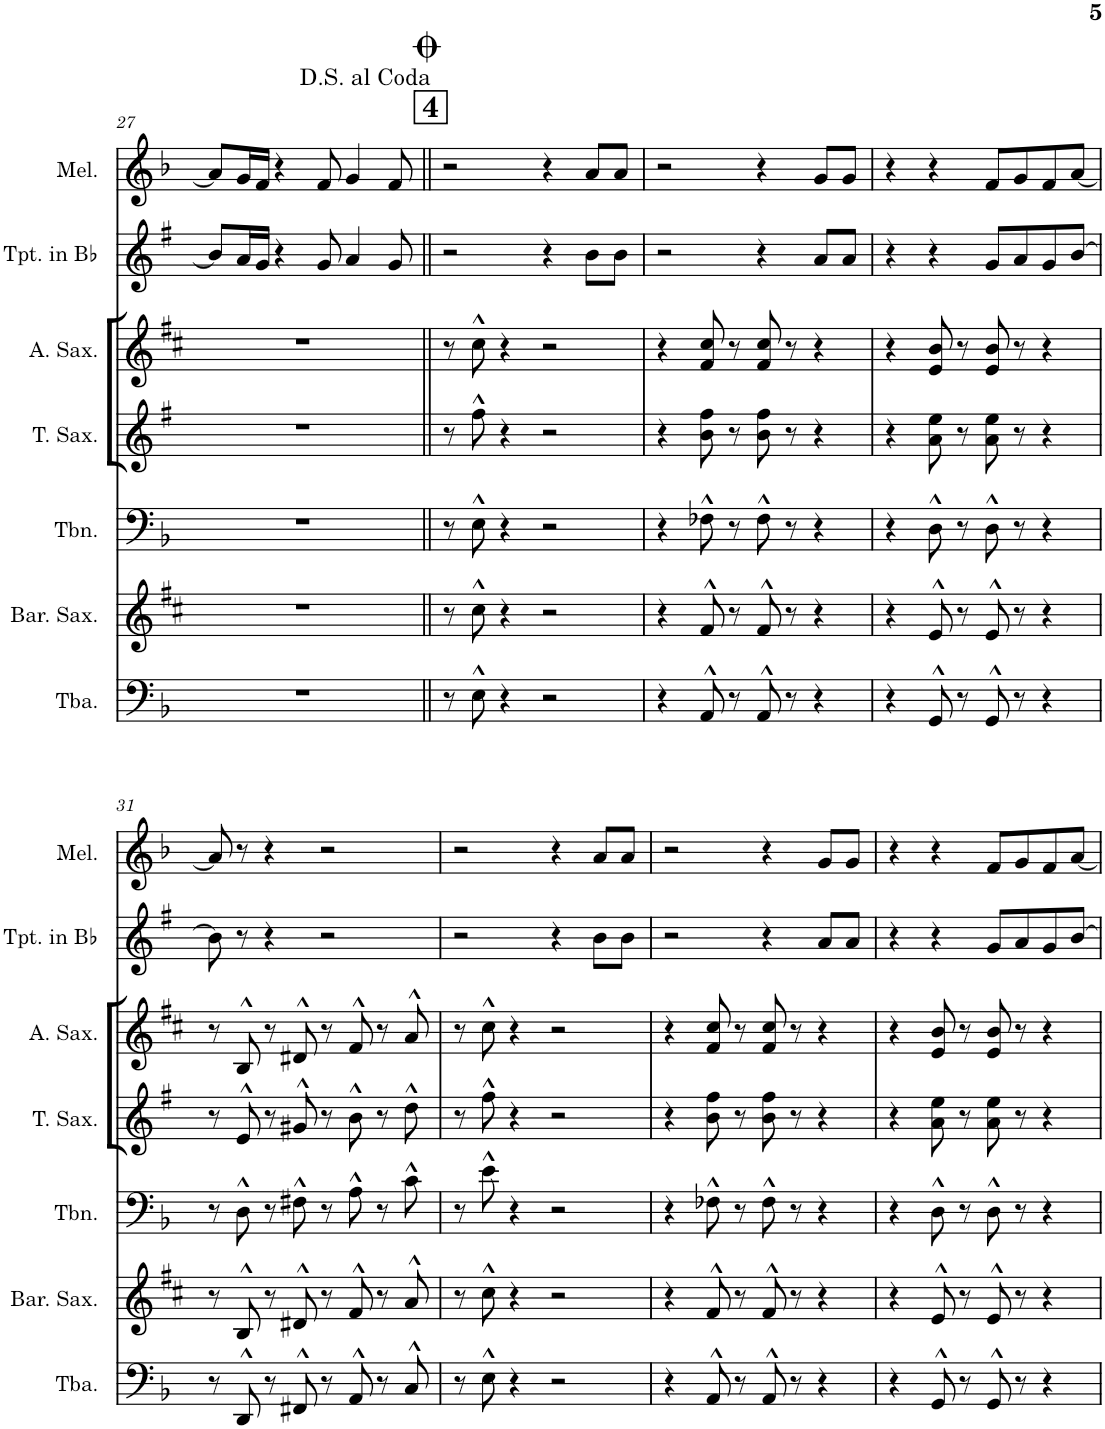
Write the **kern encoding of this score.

**kern	**kern	**kern	**kern	**kern	**kern	**kern
*part7	*part6	*part5	*part4	*part3	*part2	*part1
*staff7	*staff6	*staff5	*staff4	*staff3	*staff2	*staff1
*I"Tuba	*I"Baritone Saxophone	*I"Trombone	*I"Tenor Saxophone	*I"Alto Saxophone	*I"Trumpet in Bb	*I"Melodica
*I'Tba.	*I'Bar. Sax.	*I'Tbn.	*I'T. Sax.	*I'A. Sax.	*I'Tpt. in Bb	*I'Mel.
!!LO:PB:g=z
*clefF4	*clefG2	*clefF4	*clefG2	*clefG2	*clefG2	*clefG2
*	*Trd12c21	*	*Trd8c14	*Trd5c9	*Trd1c2	*
*k[b-]	*k[f#c#]	*k[b-]	*k[f#]	*k[f#c#]	*k[f#]	*k[b-]
*M4/4	*M4/4	*M4/4	*M4/4	*M4/4	*M4/4	*M4/4
=27	=27	=27	=27	=27	=27	=27
1r	1r	1r	1r	1r	8b/L]	8a/L]
.	.	.	.	.	16a/L	16g/L
.	.	.	.	.	16g/JJ	16f/JJ
.	.	.	.	.	4r	4r
.	.	.	.	.	8g/	8f/
.	.	.	.	.	4a/	4g/
.	.	.	.	.	8g/	8f/
!!LO:REH:place=s1:a:B:cj:fs=14:t=4
=28||	=28||	=28||	=28||	=28||	=28||	=28||
8r	8r	8r	8r	8r	2r	2r
8E^^\	8cc#^^\	8E^^\	8ff#^^\	8cc#^^\	.	.
4r	4r	4r	4r	4r	.	.
2r	2r	2r	2r	2r	4r	4r
.	.	.	.	.	8b\L	8a/L
.	.	.	.	.	8b\J	8a/J
=29	=29	=29	=29	=29	=29	=29
4r	4r	4r	4r	4r	2r	2r
8AA^^/	8f#^^/	8F-X^^\	8b\ 8ff#\	8f#/ 8cc#/	.	.
8r	8r	8r	8r	8r	.	.
8AA^^/	8f#^^/	8F-^^\	8b\ 8ff#\	8f#/ 8cc#/	4r	4r
8r	8r	8r	8r	8r	.	.
4r	4r	4r	4r	4r	8a/L	8g/L
.	.	.	.	.	8a/J	8g/J
=30	=30	=30	=30	=30	=30	=30
4r	4r	4r	4r	4r	4r	4r
8GG^^/	8e^^/	8D^^\	8a\ 8ee\	8e/ 8b/	4r	4r
8r	8r	8r	8r	8r	.	.
8GG^^/	8e^^/	8D^^\	8a\ 8ee\	8e/ 8b/	8g/L	8f/L
8r	8r	8r	8r	8r	8a/	8g/
4r	4r	4r	4r	4r	8g/	8f/
.	.	.	.	.	[8b/J	[8a/J
!!LO:LB:g=z
=31	=31	=31	=31	=31	=31	=31
8r	8r	8r	8r	8r	8b\]	8a/]
8DD^^/	8B^^/	8D^^\	8e^^/	8B^^/	8r	8r
8r	8r	8r	8r	8r	4r	4r
8FF#X^^/	8d#X^^/	8F#X^^\	8g#X^^/	8d#X^^/	.	.
8r	8r	8r	8r	8r	2r	2r
8AA^^/	8f#^^/	8A^^\	8b^^\	8f#^^/	.	.
8r	8r	8r	8r	8r	.	.
8C^^/	8a^^/	8c^^\	8dd^^\	8a^^/	.	.
=32	=32	=32	=32	=32	=32	=32
8r	8r	8r	8r	8r	2r	2r
8E^^\	8cc#^^\	8e^^\	8ff#^^\	8cc#^^\	.	.
4r	4r	4r	4r	4r	.	.
2r	2r	2r	2r	2r	4r	4r
.	.	.	.	.	8b\L	8a/L
.	.	.	.	.	8b\J	8a/J
=33	=33	=33	=33	=33	=33	=33
4r	4r	4r	4r	4r	2r	2r
8AA^^/	8f#^^/	8F-X^^\	8b\ 8ff#\	8f#/ 8cc#/	.	.
8r	8r	8r	8r	8r	.	.
8AA^^/	8f#^^/	8F-^^\	8b\ 8ff#\	8f#/ 8cc#/	4r	4r
8r	8r	8r	8r	8r	.	.
4r	4r	4r	4r	4r	8a/L	8g/L
.	.	.	.	.	8a/J	8g/J
=34	=34	=34	=34	=34	=34	=34
4r	4r	4r	4r	4r	4r	4r
8GG^^/	8e^^/	8D^^\	8a\ 8ee\	8e/ 8b/	4r	4r
8r	8r	8r	8r	8r	.	.
8GG^^/	8e^^/	8D^^\	8a\ 8ee\	8e/ 8b/	8g/L	8f/L
8r	8r	8r	8r	8r	8a/	8g/
4r	4r	4r	4r	4r	8g/	8f/
.	.	.	.	.	[8b/J	[8a/J
=	=	=	=	=	=	=
*-	*-	*-	*-	*-	*-	*-
